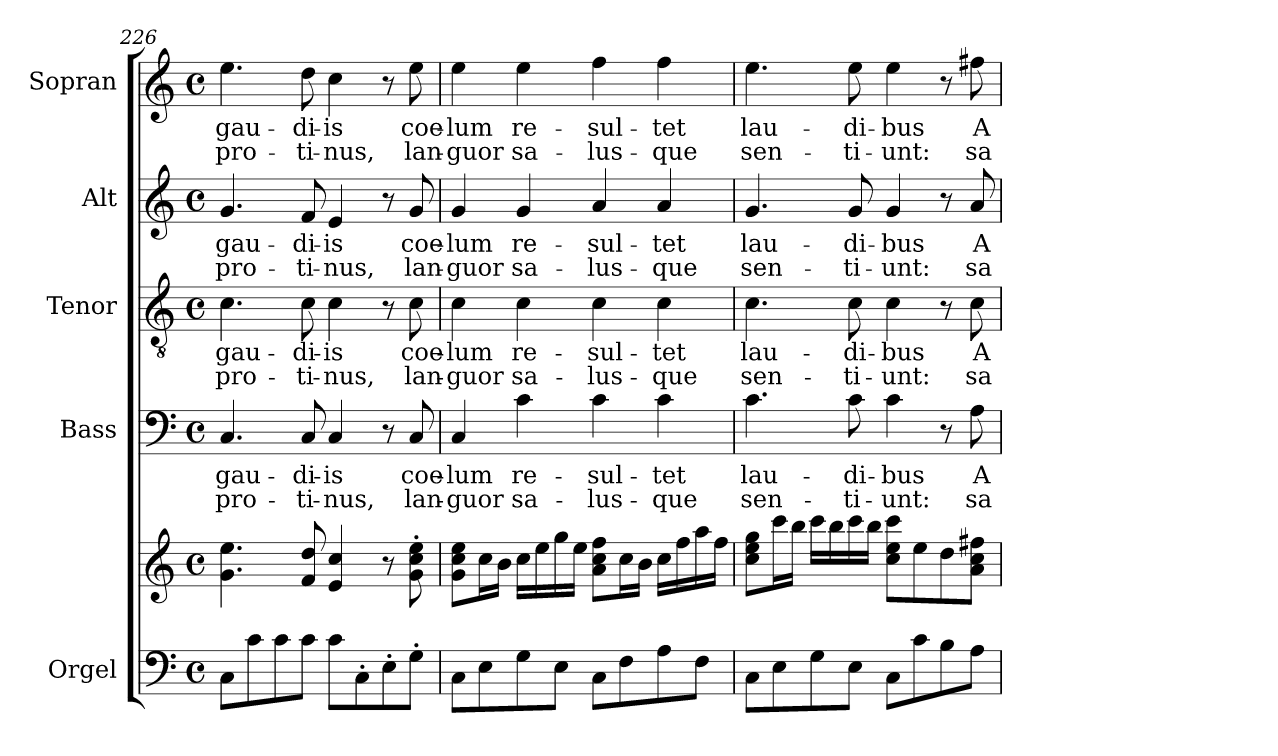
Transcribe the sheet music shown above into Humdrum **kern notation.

**kern	**kern	**kern	**text	**text	**kern	**text	**text	**kern	**text	**text	**kern	**text	**text
*part5	*part5	*part4	*part4	*part4	*part3	*part3	*part3	*part2	*part2	*part2	*part1	*part1	*part1
*staff6	*staff5	*staff4	*staff4	*staff4	*staff3	*staff3	*staff3	*staff2	*staff2	*staff2	*staff1	*staff1	*staff1
*I"Orgel	*	*I"Bass	*	*	*I"Tenor	*	*	*I"Alt	*	*	*I"Sopran	*	*
*I'Org.	*	*I'B.	*	*	*I'T.	*	*	*I'A.	*	*	*I'S.	*	*
*clefF4	*clefG2	*clefF4	*	*	*clefGv2	*	*	*clefG2	*	*	*clefG2	*	*
*k[]	*k[]	*k[]	*	*	*k[]	*	*	*k[]	*	*	*k[]	*	*
*C:	*C:	*C:	*	*	*C:	*	*	*C:	*	*	*C:	*	*
*M4/4	*M4/4	*M4/4	*	*	*M4/4	*	*	*M4/4	*	*	*M4/4	*	*
*met(c)	*met(c)	*met(c)	*	*	*met(c)	*	*	*met(c)	*	*	*met(c)	*	*
=226	=226	=226	=226	=226	=226	=226	=226	=226	=226	=226	=226	=226	=226
!	!	!	!LO:LY:b	!LO:LY:b	!	!LO:LY:b	!LO:LY:b	!	!LO:LY:b	!LO:LY:b	!	!LO:LY:b	!LO:LY:b
8C\L	4.g\ 4.ee\	4.C/	gau-	pro-	4.c\	gau-	pro-	4.g/	gau-	pro-	4.ee\	gau-	pro-
8c\	.	.	.	.	.	.	.	.	.	.	.	.	.
8c\	.	.	.	.	.	.	.	.	.	.	.	.	.
!	!	!	!LO:LY:b	!LO:LY:b	!	!LO:LY:b	!LO:LY:b	!	!LO:LY:b	!LO:LY:b	!	!LO:LY:b	!LO:LY:b
8c\J	8f/ 8dd/	8C/	-di-	-ti-	8c\	-di-	-ti-	8f/	-di-	-ti-	8dd\	-di-	-ti-
!	!	!	!LO:LY:b	!LO:LY:b	!	!LO:LY:b	!LO:LY:b	!	!LO:LY:b	!LO:LY:b	!	!LO:LY:b	!LO:LY:b
8c\L	4e/ 4cc/	4C/	-is	-nus,	4c\	-is	-nus,	4e/	-is	-nus,	4cc\	-is	-nus,
8C'>\	.	.	.	.	.	.	.	.	.	.	.	.	.
8E'>\	8r	8r	.	.	8r	.	.	8r	.	.	8r	.	.
!	!	!	!LO:LY:b	!LO:LY:b	!	!LO:LY:b	!LO:LY:b	!	!LO:LY:b	!LO:LY:b	!	!LO:LY:b	!LO:LY:b
8G'>\J	8g\'> 8cc\'> 8ee\'>	8C/	coe-	lan-	8c\	coe-	lan-	8g/	coe-	lan-	8ee\	coe-	lan-
=227	=227	=227	=227	=227	=227	=227	=227	=227	=227	=227	=227	=227	=227
!	!	!	!LO:LY:b	!LO:LY:b	!	!LO:LY:b	!LO:LY:b	!	!LO:LY:b	!LO:LY:b	!	!LO:LY:b	!LO:LY:b
8C\L	8g\ 8cc\ 8ee\L	4C/	-lum	-guor	4c\	-lum	-guor	4g/	-lum	-guor	4ee\	-lum	-guor
8E\	16cc\L	.	.	.	.	.	.	.	.	.	.	.	.
.	16b\JJ	.	.	.	.	.	.	.	.	.	.	.	.
!	!	!	!LO:LY:b	!LO:LY:b	!	!LO:LY:b	!LO:LY:b	!	!LO:LY:b	!LO:LY:b	!	!LO:LY:b	!LO:LY:b
8G\	16cc\LL	4c\	re-	sa-	4c\	re-	sa-	4g/	re-	sa-	4ee\	re-	sa-
.	16ee\	.	.	.	.	.	.	.	.	.	.	.	.
8E\J	16gg\	.	.	.	.	.	.	.	.	.	.	.	.
.	16ee\JJ	.	.	.	.	.	.	.	.	.	.	.	.
!	!	!	!LO:LY:b	!LO:LY:b	!	!LO:LY:b	!LO:LY:b	!	!LO:LY:b	!LO:LY:b	!	!LO:LY:b	!LO:LY:b
8C\L	8a\ 8cc\ 8ff\L	4c\	-sul-	-lus-	4c\	-sul-	-lus-	4a/	-sul-	-lus-	4ff\	-sul-	-lus-
8F\	16cc\L	.	.	.	.	.	.	.	.	.	.	.	.
.	16b\JJ	.	.	.	.	.	.	.	.	.	.	.	.
!	!	!	!LO:LY:b	!LO:LY:b	!	!LO:LY:b	!LO:LY:b	!	!LO:LY:b	!LO:LY:b	!	!LO:LY:b	!LO:LY:b
8A\	16cc\LL	4c\	-tet	-que	4c\	-tet	-que	4a/	-tet	-que	4ff\	-tet	-que
.	16ff\	.	.	.	.	.	.	.	.	.	.	.	.
8F\J	16aa\	.	.	.	.	.	.	.	.	.	.	.	.
.	16ff\JJ	.	.	.	.	.	.	.	.	.	.	.	.
=228	=228	=228	=228	=228	=228	=228	=228	=228	=228	=228	=228	=228	=228
!	!	!	!LO:LY:b	!LO:LY:b	!	!LO:LY:b	!LO:LY:b	!	!LO:LY:b	!LO:LY:b	!	!LO:LY:b	!LO:LY:b
8C\L	8cc\ 8ee\ 8gg\L	4.c\	lau-	sen-	4.c\	lau-	sen-	4.g/	lau-	sen-	4.ee\	lau-	sen-
8E\	16ccc\L	.	.	.	.	.	.	.	.	.	.	.	.
.	16bb\JJ	.	.	.	.	.	.	.	.	.	.	.	.
8G\	16ccc\LL	.	.	.	.	.	.	.	.	.	.	.	.
.	16bb\	.	.	.	.	.	.	.	.	.	.	.	.
!	!	!	!LO:LY:b	!LO:LY:b	!	!LO:LY:b	!LO:LY:b	!	!LO:LY:b	!LO:LY:b	!	!LO:LY:b	!LO:LY:b
8E\J	16ccc\	8c\	-di-	-ti-	8c\	-di-	-ti-	8g/	-di-	-ti-	8ee\	-di-	-ti-
.	16bb\JJ	.	.	.	.	.	.	.	.	.	.	.	.
!	!	!	!LO:LY:b	!LO:LY:b	!	!LO:LY:b	!LO:LY:b	!	!LO:LY:b	!LO:LY:b	!	!LO:LY:b	!LO:LY:b
8C\L	8cc\ 8ee\ 8ccc\L	4c\	-bus	-unt:	4c\	-bus	-unt:	4g/	-bus	-unt:	4ee\	-bus	-unt:
8c\	8ee\	.	.	.	.	.	.	.	.	.	.	.	.
8B\	8dd\	8r	.	.	8r	.	.	8r	.	.	8r	.	.
!	!	!	!LO:LY:b	!LO:LY:b	!	!LO:LY:b	!LO:LY:b	!	!LO:LY:b	!LO:LY:b	!	!LO:LY:b	!LO:LY:b
8A\J	8a\ 8cc\ 8ff#X\J	8A\	A-	sa-	8c\	A-	sa-	8a/	A-	sa-	8ff#X\	A-	sa-
=	=	=	=	=	=	=	=	=	=	=	=	=	=
*-	*-	*-	*-	*-	*-	*-	*-	*-	*-	*-	*-	*-	*-
